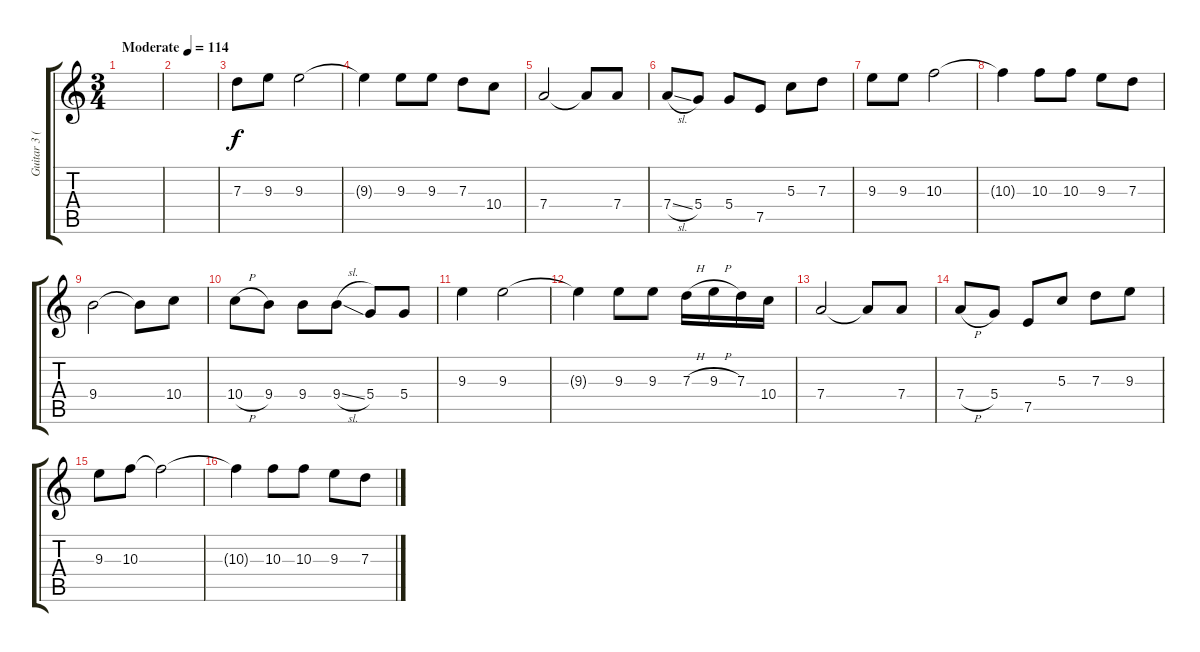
\track ("Guitar 3 (lead)" "Guitar 3 (") {instrument distortionguitar}
\staff {score tabs}
\tuning (E4 B3 G3 D3 A2 D2) {hide}
\ts (3 4)
\tempo (114 "Moderate")
\clef g2
\ks c
|
|
7.3.8 9.3.8 9.3.2 |
9.3{t}.4 9.3.8 9.3.8 7.3.8 10.4.8 |
7.4.2 7.4{t}.8 7.4.8 |
7.4{sl}.8 5.4.8 5.4.8 7.5.8 5.3.8 7.3.8 |
9.3.8 9.3.8 10.3.2 |
10.3{t}.4 10.3.8 10.3.8 9.3.8 7.3.8 |
9.4.2 9.4{t}.8 10.4.8 |
10.4{h}.8 9.4.8 9.4.8 9.4{sl}.8 5.4.8 5.4.8 |
9.3.4 9.3.2 |
9.3{t}.4 9.3.8 9.3.8 7.3{h}.16 9.3{h}.16 7.3.16 10.4.16 |
7.4.2 7.4{t}.8 7.4.8 |
7.4{h}.8 5.4.8 7.5.8 5.3.8 7.3.8 9.3.8 |
9.3.8 10.3.8 10.3{t}.2 |
10.3{t}.4 10.3.8 10.3.8 9.3.8 7.3.8
